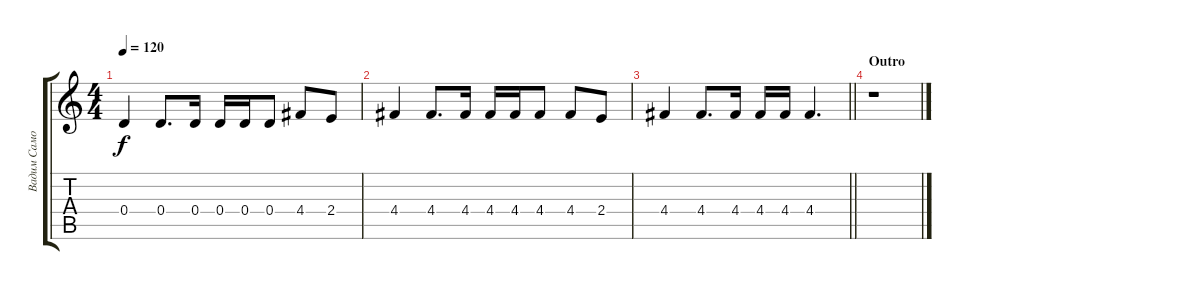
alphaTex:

\track ("Вадим Самойлов" "Вадим Само") {instrument electricguitarjazz}
\staff {score tabs}
\tuning (E4 B3 G3 D3 A2 E2) {hide}
\ts (4 4)
\tempo 120
\clef g2
\ks c
0.4.4{dy f} 0.4.8{d} 0.4.16 0.4.16 0.4.16 0.4.8 4.4.8 2.4.8 |
4.4.4 4.4.8{d} 4.4.16 4.4.16 4.4.16 4.4.8 4.4.8 2.4.8 |
\barLineRight lightlight
4.4.4 4.4.8{d} 4.4.16 4.4.16 4.4.16 4.4.4{d} |
\section ("" "Outro")
r.1
